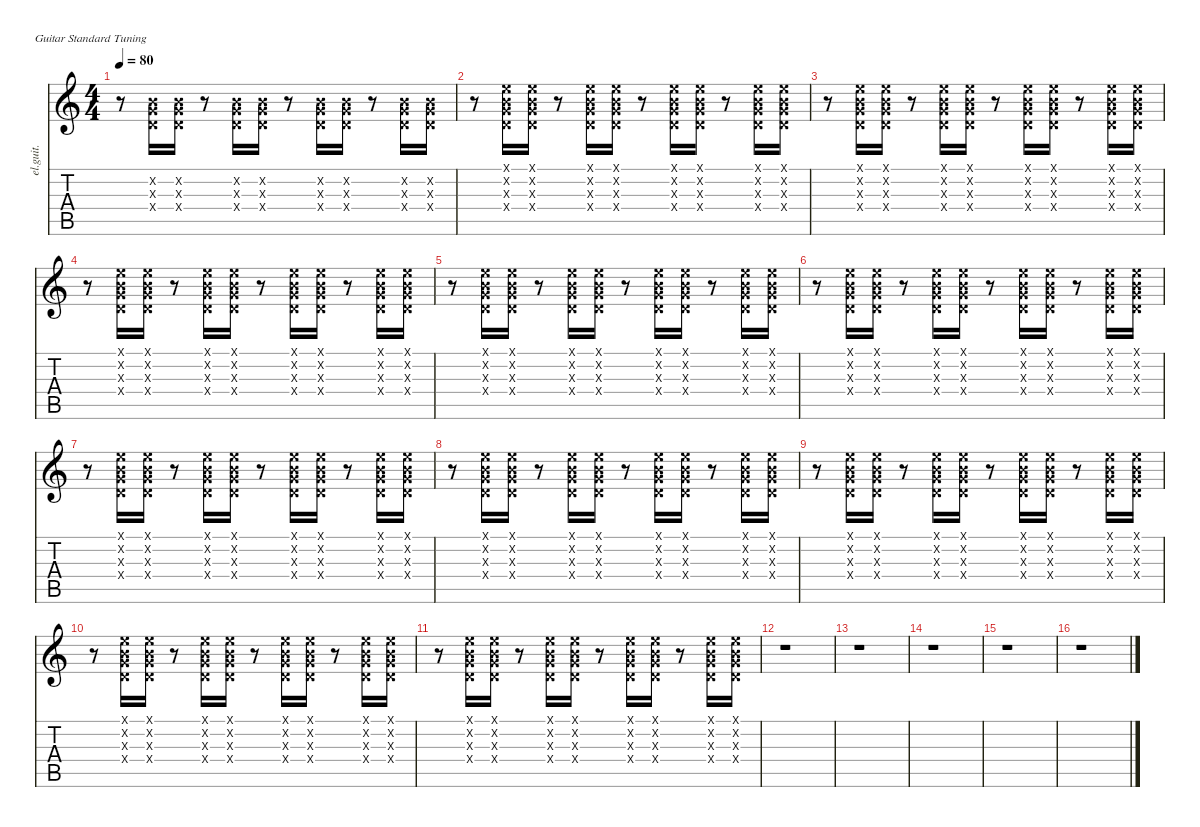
\defaultSystemsLayout 4
\hideDynamics
\bracketExtendMode nobrackets
\track ("Electric guitar (mute) 3" "el.guit.") {instrument electricguitarclean}
\staff {score tabs}
\tuning (E4 B3 G3 D3 A2 E2)
\ts (4 4)
\tempo 80
\clef g2
\ks c
r.8{dy f beam Down} (0.2{x} 0.3{x} 0.4{x}).16{beam Up} (0.2{x} 0.3{x} 0.4{x}).16{beam Up} r.8{beam Down} (0.2{x} 0.3{x} 0.4{x}).16{beam Up} (0.2{x} 0.3{x} 0.4{x}).16{beam Up} r.8{beam Down} (0.2{x} 0.3{x} 0.4{x}).16{beam Up} (0.2{x} 0.3{x} 0.4{x}).16{beam Up} r.8{beam Down} (0.2{x} 0.3{x} 0.4{x}).16{beam Up} (0.2{x} 0.3{x} 0.4{x}).16{beam Up} |
r.8{beam Down} (0.1{x} 0.2{x} 0.3{x} 0.4{x}).16{beam Up} (0.1{x} 0.2{x} 0.3{x} 0.4{x}).16{beam Up} r.8{beam Down} (0.1{x} 0.2{x} 0.3{x} 0.4{x}).16{beam Up} (0.1{x} 0.2{x} 0.3{x} 0.4{x}).16{beam Up} r.8{beam Down} (0.1{x} 0.2{x} 0.3{x} 0.4{x}).16{beam Up} (0.1{x} 0.2{x} 0.3{x} 0.4{x}).16{beam Up} r.8{beam Down} (0.1{x} 0.2{x} 0.3{x} 0.4{x}).16{beam Up} (0.1{x} 0.2{x} 0.3{x} 0.4{x}).16{beam Up} |
r.8{beam Down} (0.1{x} 0.2{x} 0.3{x} 0.4{x}).16{beam Up} (0.1{x} 0.2{x} 0.3{x} 0.4{x}).16{beam Up} r.8{beam Down} (0.1{x} 0.2{x} 0.3{x} 0.4{x}).16{beam Up} (0.1{x} 0.2{x} 0.3{x} 0.4{x}).16{beam Up} r.8{beam Down} (0.1{x} 0.2{x} 0.3{x} 0.4{x}).16{beam Up} (0.1{x} 0.2{x} 0.3{x} 0.4{x}).16{beam Up} r.8{beam Down} (0.1{x} 0.2{x} 0.3{x} 0.4{x}).16{beam Up} (0.1{x} 0.2{x} 0.3{x} 0.4{x}).16{beam Up} |
r.8{beam Down} (0.1{x} 0.2{x} 0.3{x} 0.4{x}).16{beam Up} (0.1{x} 0.2{x} 0.3{x} 0.4{x}).16{beam Up} r.8{beam Down} (0.1{x} 0.2{x} 0.3{x} 0.4{x}).16{beam Up} (0.1{x} 0.2{x} 0.3{x} 0.4{x}).16{beam Up} r.8{beam Down} (0.1{x} 0.2{x} 0.3{x} 0.4{x}).16{beam Up} (0.1{x} 0.2{x} 0.3{x} 0.4{x}).16{beam Up} r.8{beam Down} (0.1{x} 0.2{x} 0.3{x} 0.4{x}).16{beam Up} (0.1{x} 0.2{x} 0.3{x} 0.4{x}).16{beam Up} |
r.8{beam Down} (0.1{x} 0.2{x} 0.3{x} 0.4{x}).16{beam Up} (0.1{x} 0.2{x} 0.3{x} 0.4{x}).16{beam Up} r.8{beam Down} (0.1{x} 0.2{x} 0.3{x} 0.4{x}).16{beam Up} (0.1{x} 0.2{x} 0.3{x} 0.4{x}).16{beam Up} r.8{beam Down} (0.1{x} 0.2{x} 0.3{x} 0.4{x}).16{beam Up} (0.1{x} 0.2{x} 0.3{x} 0.4{x}).16{beam Up} r.8{beam Down} (0.1{x} 0.2{x} 0.3{x} 0.4{x}).16{beam Up} (0.1{x} 0.2{x} 0.3{x} 0.4{x}).16{beam Up} |
r.8{beam Down} (0.1{x} 0.2{x} 0.3{x} 0.4{x}).16{beam Up} (0.1{x} 0.2{x} 0.3{x} 0.4{x}).16{beam Up} r.8{beam Down} (0.1{x} 0.2{x} 0.3{x} 0.4{x}).16{beam Up} (0.1{x} 0.2{x} 0.3{x} 0.4{x}).16{beam Up} r.8{beam Down} (0.1{x} 0.2{x} 0.3{x} 0.4{x}).16{beam Up} (0.1{x} 0.2{x} 0.3{x} 0.4{x}).16{beam Up} r.8{beam Down} (0.1{x} 0.2{x} 0.3{x} 0.4{x}).16{beam Up} (0.1{x} 0.2{x} 0.3{x} 0.4{x}).16{beam Up} |
r.8{beam Down} (0.1{x} 0.2{x} 0.3{x} 0.4{x}).16{beam Up} (0.1{x} 0.2{x} 0.3{x} 0.4{x}).16{beam Up} r.8{beam Down} (0.1{x} 0.2{x} 0.3{x} 0.4{x}).16{beam Up} (0.1{x} 0.2{x} 0.3{x} 0.4{x}).16{beam Up} r.8{beam Down} (0.1{x} 0.2{x} 0.3{x} 0.4{x}).16{beam Up} (0.1{x} 0.2{x} 0.3{x} 0.4{x}).16{beam Up} r.8{beam Down} (0.1{x} 0.2{x} 0.3{x} 0.4{x}).16{beam Up} (0.1{x} 0.2{x} 0.3{x} 0.4{x}).16{beam Up} |
r.8{beam Down} (0.1{x} 0.2{x} 0.3{x} 0.4{x}).16{beam Up} (0.1{x} 0.2{x} 0.3{x} 0.4{x}).16{beam Up} r.8{beam Down} (0.1{x} 0.2{x} 0.3{x} 0.4{x}).16{beam Up} (0.1{x} 0.2{x} 0.3{x} 0.4{x}).16{beam Up} r.8{beam Down} (0.1{x} 0.2{x} 0.3{x} 0.4{x}).16{beam Up} (0.1{x} 0.2{x} 0.3{x} 0.4{x}).16{beam Up} r.8{beam Down} (0.1{x} 0.2{x} 0.3{x} 0.4{x}).16{beam Up} (0.1{x} 0.2{x} 0.3{x} 0.4{x}).16{beam Up} |
r.8{beam Down} (0.1{x} 0.2{x} 0.3{x} 0.4{x}).16{beam Up} (0.1{x} 0.2{x} 0.3{x} 0.4{x}).16{beam Up} r.8{beam Down} (0.1{x} 0.2{x} 0.3{x} 0.4{x}).16{beam Up} (0.1{x} 0.2{x} 0.3{x} 0.4{x}).16{beam Up} r.8{beam Down} (0.1{x} 0.2{x} 0.3{x} 0.4{x}).16{beam Up} (0.1{x} 0.2{x} 0.3{x} 0.4{x}).16{beam Up} r.8{beam Down} (0.1{x} 0.2{x} 0.3{x} 0.4{x}).16{beam Up} (0.1{x} 0.2{x} 0.3{x} 0.4{x}).16{beam Up} |
r.8{beam Down} (0.1{x} 0.2{x} 0.3{x} 0.4{x}).16{beam Up} (0.1{x} 0.2{x} 0.3{x} 0.4{x}).16{beam Up} r.8{beam Down} (0.1{x} 0.2{x} 0.3{x} 0.4{x}).16{beam Up} (0.1{x} 0.2{x} 0.3{x} 0.4{x}).16{beam Up} r.8{beam Down} (0.1{x} 0.2{x} 0.3{x} 0.4{x}).16{beam Up} (0.1{x} 0.2{x} 0.3{x} 0.4{x}).16{beam Up} r.8{beam Down} (0.1{x} 0.2{x} 0.3{x} 0.4{x}).16{beam Up} (0.1{x} 0.2{x} 0.3{x} 0.4{x}).16{beam Up} |
r.8{beam Down} (0.1{x} 0.2{x} 0.3{x} 0.4{x}).16{beam Up} (0.1{x} 0.2{x} 0.3{x} 0.4{x}).16{beam Up} r.8{beam Down} (0.1{x} 0.2{x} 0.3{x} 0.4{x}).16{beam Up} (0.1{x} 0.2{x} 0.3{x} 0.4{x}).16{beam Up} r.8{beam Down} (0.1{x} 0.2{x} 0.3{x} 0.4{x}).16{beam Up} (0.1{x} 0.2{x} 0.3{x} 0.4{x}).16{beam Up} r.8{beam Down} (0.1{x} 0.2{x} 0.3{x} 0.4{x}).16{beam Up} (0.1{x} 0.2{x} 0.3{x} 0.4{x}).16{beam Up} |
r.1{beam Down} |
r.1{beam Down} |
r.1{beam Down} |
r.1{beam Down} |
r.1{beam Down}
